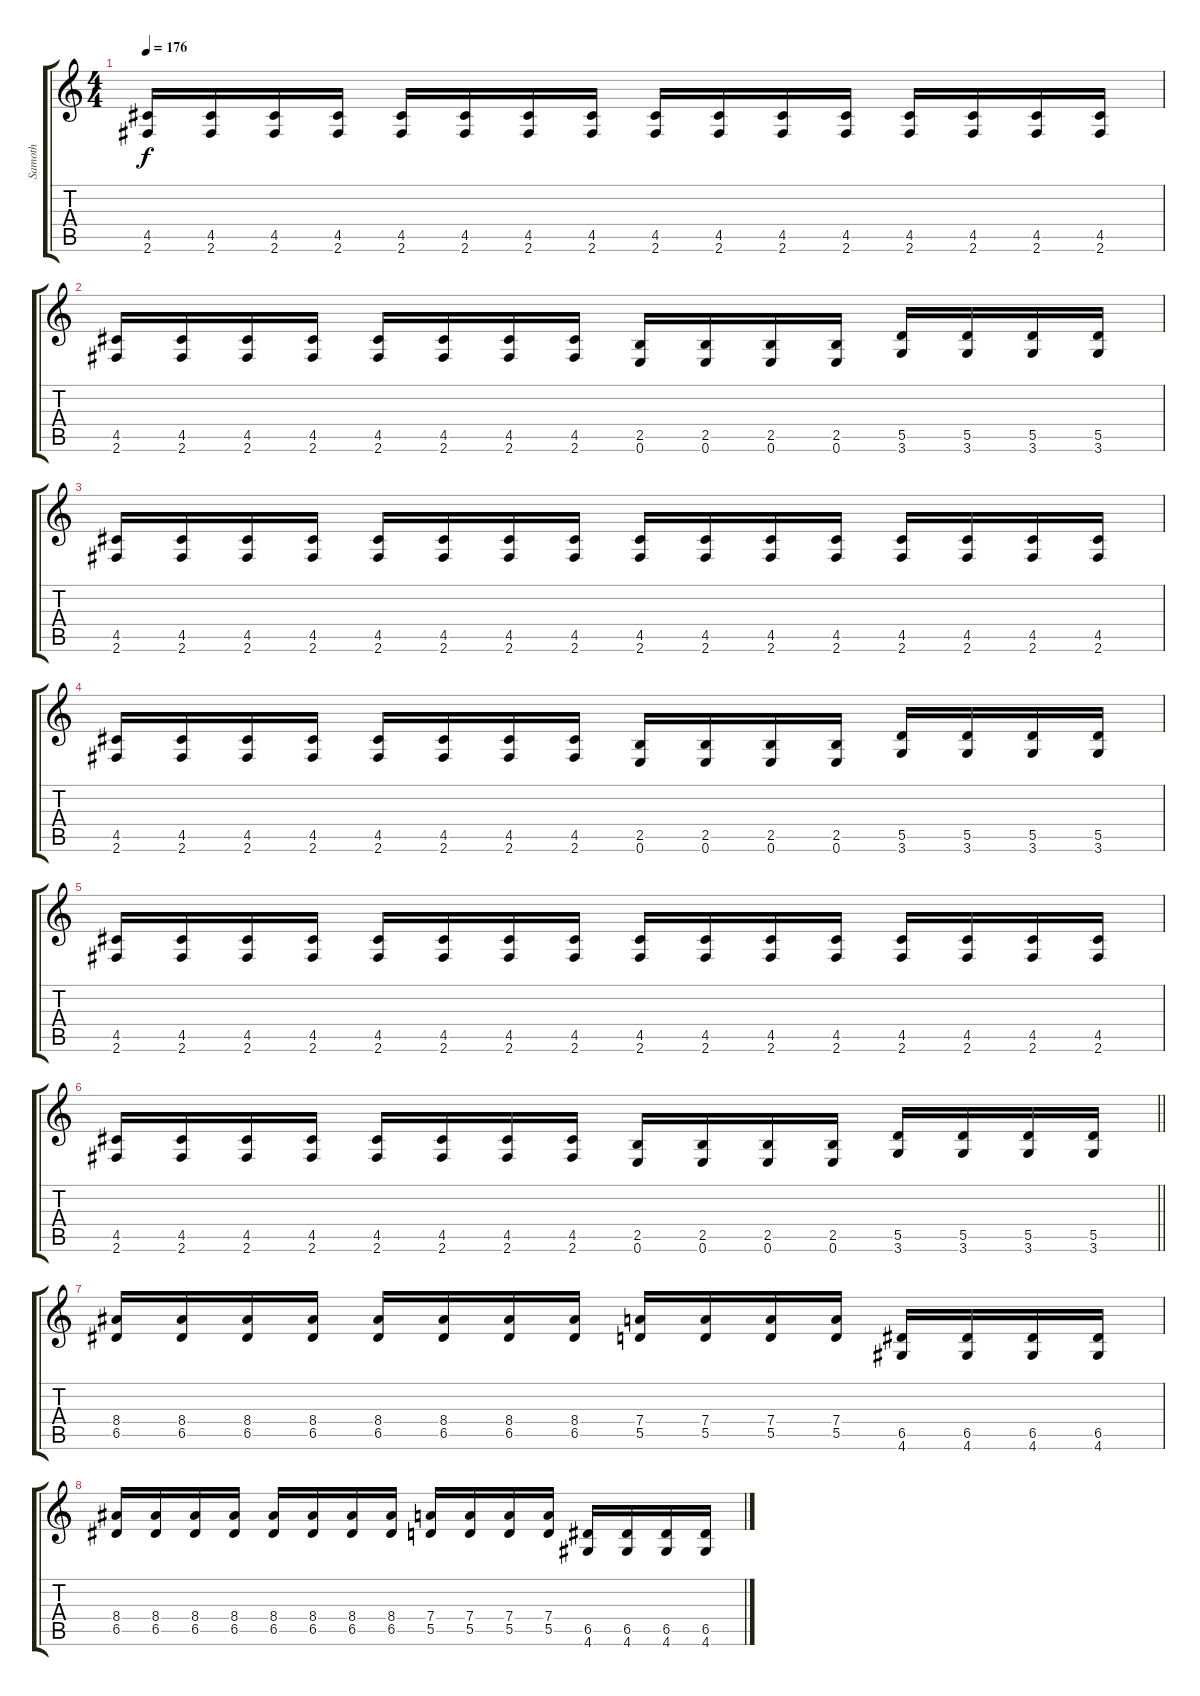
\track ("Samoth" "Samoth") {instrument overdrivenguitar}
\staff {score tabs}
\tuning (E4 B3 G3 D3 A2 E2) {hide}
\ts (4 4)
\tempo 176
\clef g2
\ks c
(4.5 2.6).16{dy f} (4.5 2.6).16 (4.5 2.6).16 (4.5 2.6).16 (4.5 2.6).16 (4.5 2.6).16 (4.5 2.6).16 (4.5 2.6).16 (4.5 2.6).16 (4.5 2.6).16 (4.5 2.6).16 (4.5 2.6).16 (4.5 2.6).16 (4.5 2.6).16 (4.5 2.6).16 (4.5 2.6).16 |
(4.5 2.6).16 (4.5 2.6).16 (4.5 2.6).16 (4.5 2.6).16 (4.5 2.6).16 (4.5 2.6).16 (4.5 2.6).16 (4.5 2.6).16 (2.5 0.6).16 (2.5 0.6).16 (2.5 0.6).16 (2.5 0.6).16 (5.5 3.6).16 (5.5 3.6).16 (5.5 3.6).16 (5.5 3.6).16 |
(4.5 2.6).16 (4.5 2.6).16 (4.5 2.6).16 (4.5 2.6).16 (4.5 2.6).16 (4.5 2.6).16 (4.5 2.6).16 (4.5 2.6).16 (4.5 2.6).16 (4.5 2.6).16 (4.5 2.6).16 (4.5 2.6).16 (4.5 2.6).16 (4.5 2.6).16 (4.5 2.6).16 (4.5 2.6).16 |
(4.5 2.6).16 (4.5 2.6).16 (4.5 2.6).16 (4.5 2.6).16 (4.5 2.6).16 (4.5 2.6).16 (4.5 2.6).16 (4.5 2.6).16 (2.5 0.6).16 (2.5 0.6).16 (2.5 0.6).16 (2.5 0.6).16 (5.5 3.6).16 (5.5 3.6).16 (5.5 3.6).16 (5.5 3.6).16 |
(4.5 2.6).16 (4.5 2.6).16 (4.5 2.6).16 (4.5 2.6).16 (4.5 2.6).16 (4.5 2.6).16 (4.5 2.6).16 (4.5 2.6).16 (4.5 2.6).16 (4.5 2.6).16 (4.5 2.6).16 (4.5 2.6).16 (4.5 2.6).16 (4.5 2.6).16 (4.5 2.6).16 (4.5 2.6).16 |
\barLineRight lightlight
(4.5 2.6).16 (4.5 2.6).16 (4.5 2.6).16 (4.5 2.6).16 (4.5 2.6).16 (4.5 2.6).16 (4.5 2.6).16 (4.5 2.6).16 (2.5 0.6).16 (2.5 0.6).16 (2.5 0.6).16 (2.5 0.6).16 (5.5 3.6).16 (5.5 3.6).16 (5.5 3.6).16 (5.5 3.6).16 |
\section ("" "")
(8.4 6.5).16 (8.4 6.5).16 (8.4 6.5).16 (8.4 6.5).16 (8.4 6.5).16 (8.4 6.5).16 (8.4 6.5).16 (8.4 6.5).16 (7.4 5.5).16 (7.4 5.5).16 (7.4 5.5).16 (7.4 5.5).16 (6.5 4.6).16 (6.5 4.6).16 (6.5 4.6).16 (6.5 4.6).16 |
(8.4 6.5).16 (8.4 6.5).16 (8.4 6.5).16 (8.4 6.5).16 (8.4 6.5).16 (8.4 6.5).16 (8.4 6.5).16 (8.4 6.5).16 (7.4 5.5).16 (7.4 5.5).16 (7.4 5.5).16 (7.4 5.5).16 (6.5 4.6).16 (6.5 4.6).16 (6.5 4.6).16 (6.5 4.6).16
